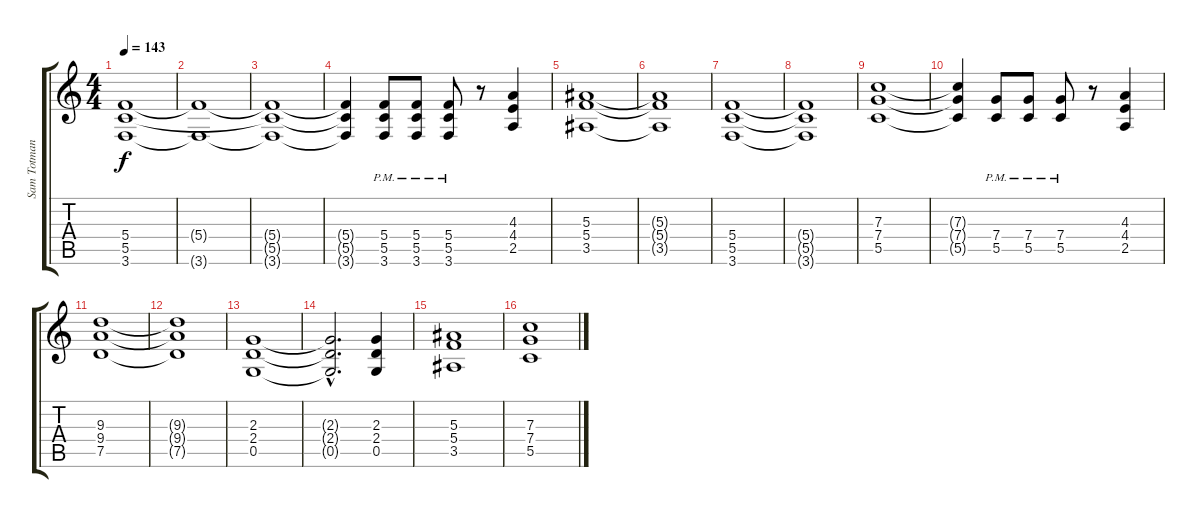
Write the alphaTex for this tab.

\track ("Sam Totman (Rhythm)" "Sam Totman") {instrument distortionguitar}
\staff {score tabs}
\tuning (D4 A3 F3 C3 G2 D2) {hide}
\ts (4 4)
\tempo 143
\clef g2
\ks c
(5.4 5.5 3.6).1{dy f instrument distortionguitar} |
(5.4{t} 3.6{t}).1 |
(5.4{t} 5.5{t} 3.6{t}).1 |
(5.4{t} 5.5{t} 3.6{t}).4 (5.4{pm} 5.5 3.6{pm}).8 (5.4{pm} 5.5 3.6{pm}).8 (5.4{pm} 5.5 3.6{pm}).8 r.8 (4.3 4.4 2.5).4 |
(5.3 5.4 3.5).1 |
(5.3{t} 5.4{t} 3.5{t}).1 |
(5.4 5.5 3.6).1 |
(5.4{t} 5.5{t} 3.6{t}).1 |
(7.3 7.4 5.5).1 |
(7.3{t} 7.4{t} 5.5{t}).4 (7.4{pm} 5.5{pm}).8 (7.4{pm} 5.5{pm}).8 (7.4{pm} 5.5{pm}).8 r.8 (4.3 4.4 2.5).4 |
(9.3 9.4 7.5).1 |
(9.3{t} 9.4{t} 7.5{t}).1 |
(2.3 2.4 0.5).1 |
(2.3{hac t} 2.4{hac t} 0.5{hac t}).2{d} (2.3 2.4 0.5).4 |
(5.3 5.4 3.5).1 |
(7.3 7.4 5.5).1
